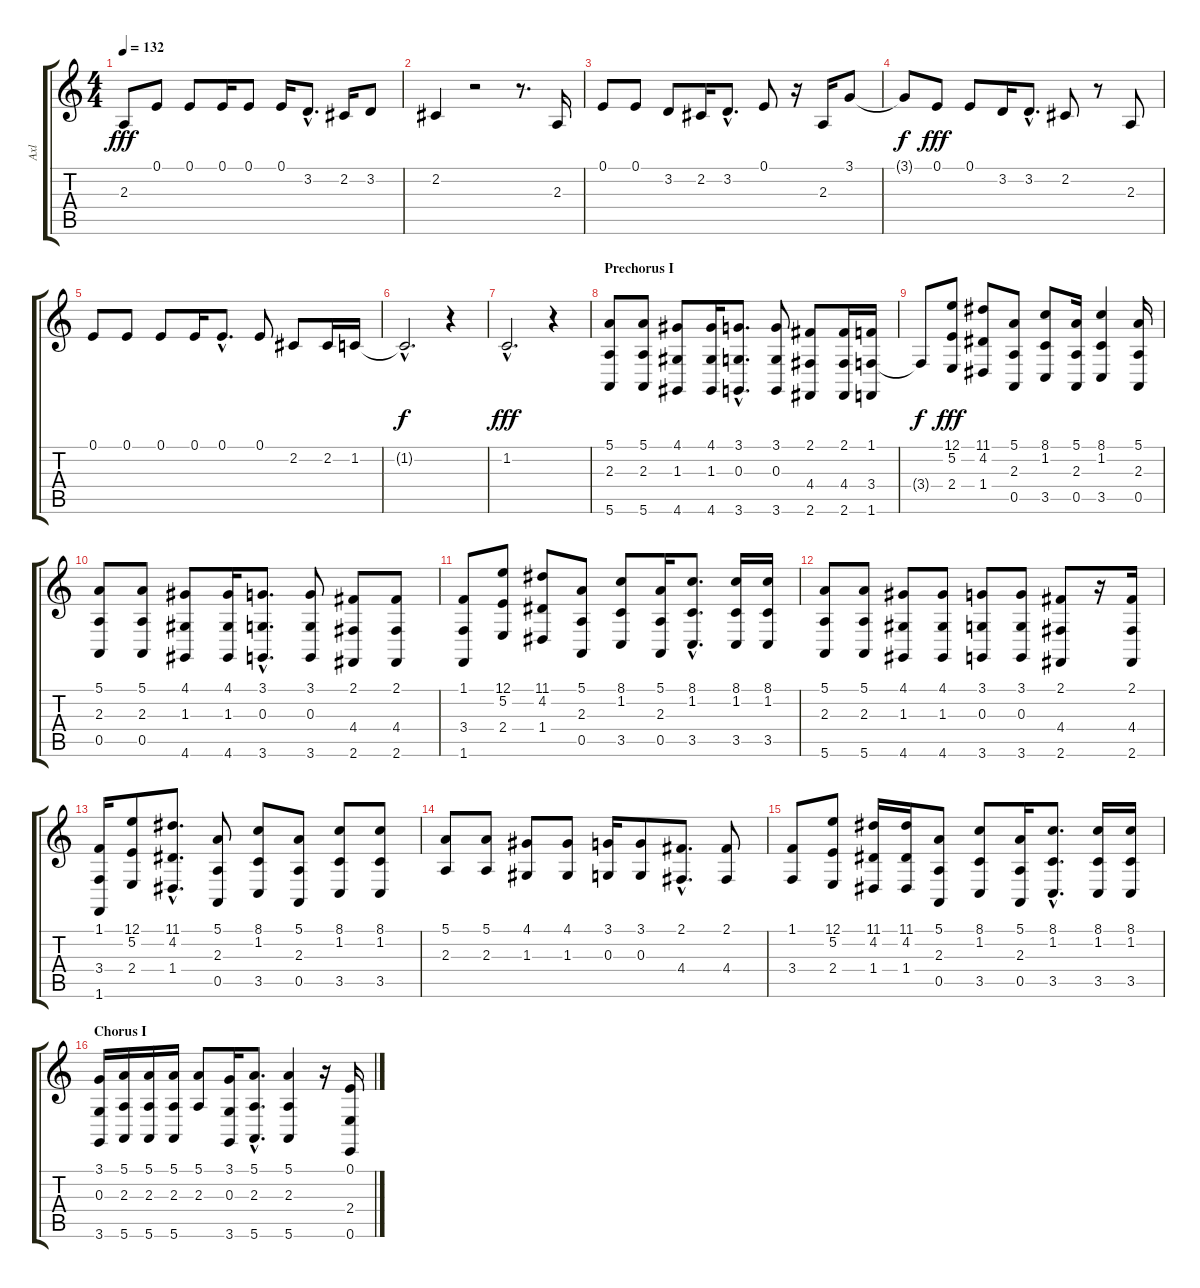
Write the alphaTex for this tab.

\track ("Axl" "Axl") {instrument trumpet}
\staff {score tabs}
\tuning (E4 B3 G3 D3 A2 E2) {hide}
\ts (4 4)
\tempo 132
\clef g2
\ks c
2.3.8{dy fff} 0.1.8 0.1.8 0.1.16 0.1.8 0.1.16 3.2{hac}.8{d} 2.2.16 3.2.8 |
2.2.4 r.2 r.8{d} 2.3.16 |
0.1.8 0.1.8 3.2.8 2.2.16 3.2{hac}.8{d} 0.1.8 r.16 2.3.16 3.1.8 |
3.1{t}.8{dy f} 0.1.8{dy fff} 0.1.8 3.2.16 3.2{hac}.8{d} 2.2.8 r.8 2.3.8 |
0.1.8 0.1.8 0.1.8 0.1.16 0.1{hac}.8{d} 0.1.8 2.2.8 2.2.16 1.2.16 |
1.2{hac t}.2{d dy f} r.4 |
1.2{hac}.2{d dy fff} r.4 |
\section ("" "Prechorus I")
(5.1 2.3 5.6).8 (5.1 2.3 5.6).8 (4.1 1.3 4.6).8 (4.1 1.3 4.6).16 (3.1{hac} 0.3{hac} 3.6{hac}).8{d} (3.1 0.3 3.6).8 (2.1 4.4 2.6).8 (2.1 4.4 2.6).16 (1.1 3.4 1.6).16 |
3.4{t}.8{dy f} (12.1 5.2 2.4).8{dy fff} (11.1 4.2 1.4).8 (5.1 2.3 0.5).8 (8.1 1.2 3.5).8 (5.1 2.3 0.5).16 (8.1 1.2 3.5).4 (5.1 2.3 0.5).16 |
(5.1 2.3 0.5).8 (5.1 2.3 0.5).8 (4.1 1.3 4.6).8 (4.1 1.3 4.6).16 (3.1{hac} 0.3{hac} 3.6{hac}).8{d} (3.1 0.3 3.6).8 (2.1 4.4 2.6).8 (2.1 4.4 2.6).8 |
(1.1 3.4 1.6).8 (12.1 5.2 2.4).8 (11.1 4.2 1.4).8 (5.1 2.3 0.5).8 (8.1 1.2 3.5).8 (5.1 2.3 0.5).16 (8.1{hac} 1.2{hac} 3.5{hac}).8{d} (8.1 1.2 3.5).16 (8.1 1.2 3.5).16 |
(5.1 2.3 5.6).8 (5.1 2.3 5.6).8 (4.1 1.3 4.6).8 (4.1 1.3 4.6).8 (3.1 0.3 3.6).8 (3.1 0.3 3.6).8 (2.1 4.4 2.6).8 r.16 (2.1 4.4 2.6).16 |
(1.1 3.4 1.6).16 (12.1 5.2 2.4).8 (11.1{hac} 4.2{hac} 1.4{hac}).8{d} (5.1 2.3 0.5).8 (8.1 1.2 3.5).8 (5.1 2.3 0.5).8 (8.1 1.2 3.5).8 (8.1 1.2 3.5).8 |
(5.1 2.3).8 (5.1 2.3).8 (4.1 1.3).8 (4.1 1.3).8 (3.1 0.3).16 (3.1 0.3).8 (2.1{hac} 4.4{hac}).8{d} (2.1 4.4).8 |
(1.1 3.4).8 (12.1 5.2 2.4).8 (11.1 4.2 1.4).16 (11.1 4.2 1.4).16 (5.1 2.3 0.5).8 (8.1 1.2 3.5).8 (5.1 2.3 0.5).16 (8.1{hac} 1.2{hac} 3.5{hac}).8{d} (8.1 1.2 3.5).16 (8.1 1.2 3.5).16 |
\section ("" "Chorus I")
(3.1 0.3 3.6).16 (5.1 2.3 5.6).16 (5.1 2.3 5.6).16 (5.1 2.3 5.6).16 (5.1 2.3).8 (3.1 0.3 3.6).16 (5.1{hac} 2.3{hac} 5.6{hac}).8{d} (5.1 2.3 5.6).4 r.16 (0.1 2.4 0.6).16
